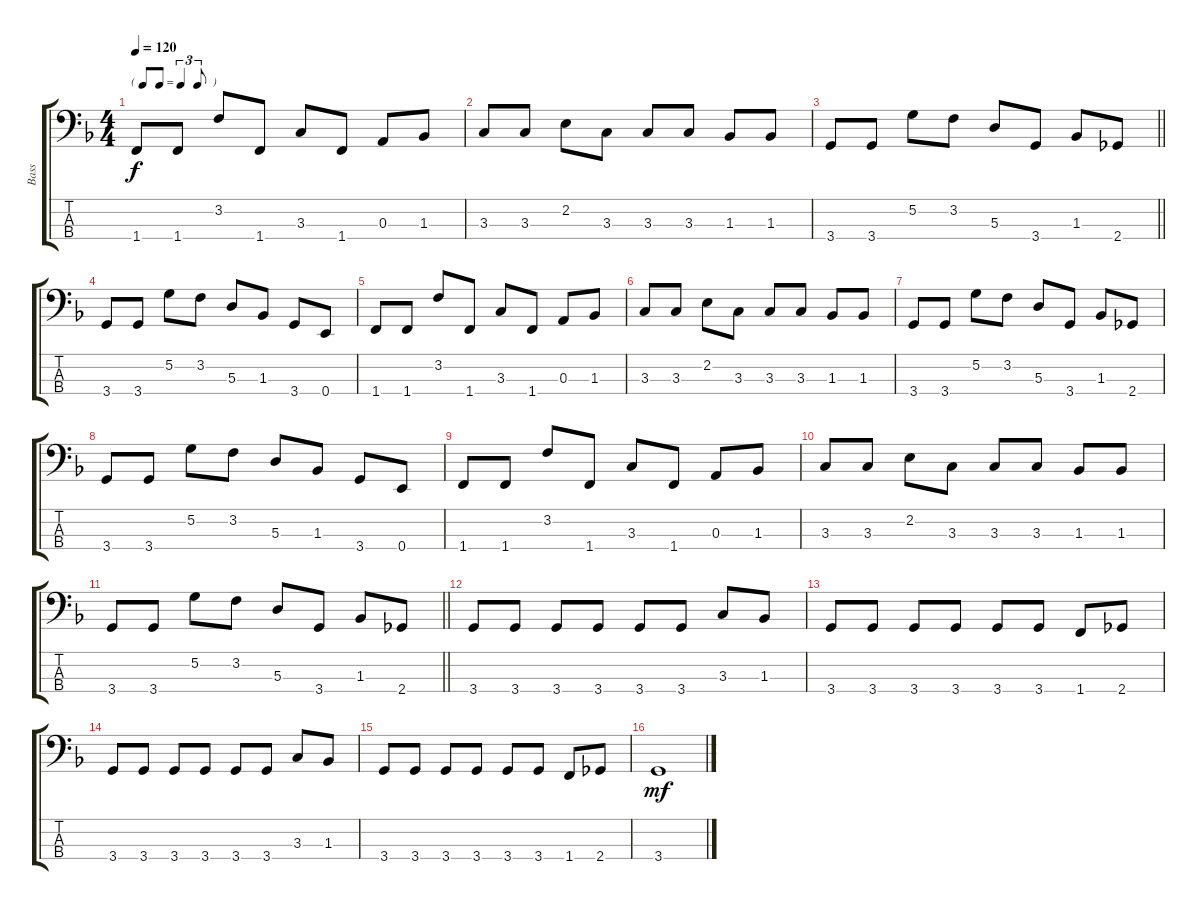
\track ("Bass" "Bass") {instrument electricbassfinger bank 237}
\staff {score tabs}
\tuning (G2 D2 A1 E1) {hide}
\ts (4 4)
\tf triplet8th
\tempo 120
\clef f4
\ks f
1.4.8{dy f} 1.4.8 3.2.8 1.4.8 3.3.8 1.4.8 0.3.8 1.3.8 |
3.3.8 3.3.8 2.2.8 3.3.8 3.3.8 3.3.8 1.3.8 1.3.8 |
\barLineRight lightlight
3.4.8 3.4.8 5.2.8 3.2.8 5.3.8 3.4.8 1.3.8 2.4.8 |
3.4.8 3.4.8 5.2.8 3.2.8 5.3.8 1.3.8 3.4.8 0.4.8 |
1.4.8 1.4.8 3.2.8 1.4.8 3.3.8 1.4.8 0.3.8 1.3.8 |
3.3.8 3.3.8 2.2.8 3.3.8 3.3.8 3.3.8 1.3.8 1.3.8 |
3.4.8 3.4.8 5.2.8 3.2.8 5.3.8 3.4.8 1.3.8 2.4.8 |
3.4.8 3.4.8 5.2.8 3.2.8 5.3.8 1.3.8 3.4.8 0.4.8 |
1.4.8 1.4.8 3.2.8 1.4.8 3.3.8 1.4.8 0.3.8 1.3.8 |
3.3.8 3.3.8 2.2.8 3.3.8 3.3.8 3.3.8 1.3.8 1.3.8 |
\barLineRight lightlight
3.4.8 3.4.8 5.2.8 3.2.8 5.3.8 3.4.8 1.3.8 2.4.8 |
3.4.8 3.4.8 3.4.8 3.4.8 3.4.8 3.4.8 3.3.8 1.3.8 |
3.4.8 3.4.8 3.4.8 3.4.8 3.4.8 3.4.8 1.4.8 2.4.8 |
3.4.8 3.4.8 3.4.8 3.4.8 3.4.8 3.4.8 3.3.8 1.3.8 |
3.4.8 3.4.8 3.4.8 3.4.8 3.4.8 3.4.8 1.4.8 2.4.8 |
3.4.1{dy mf}
